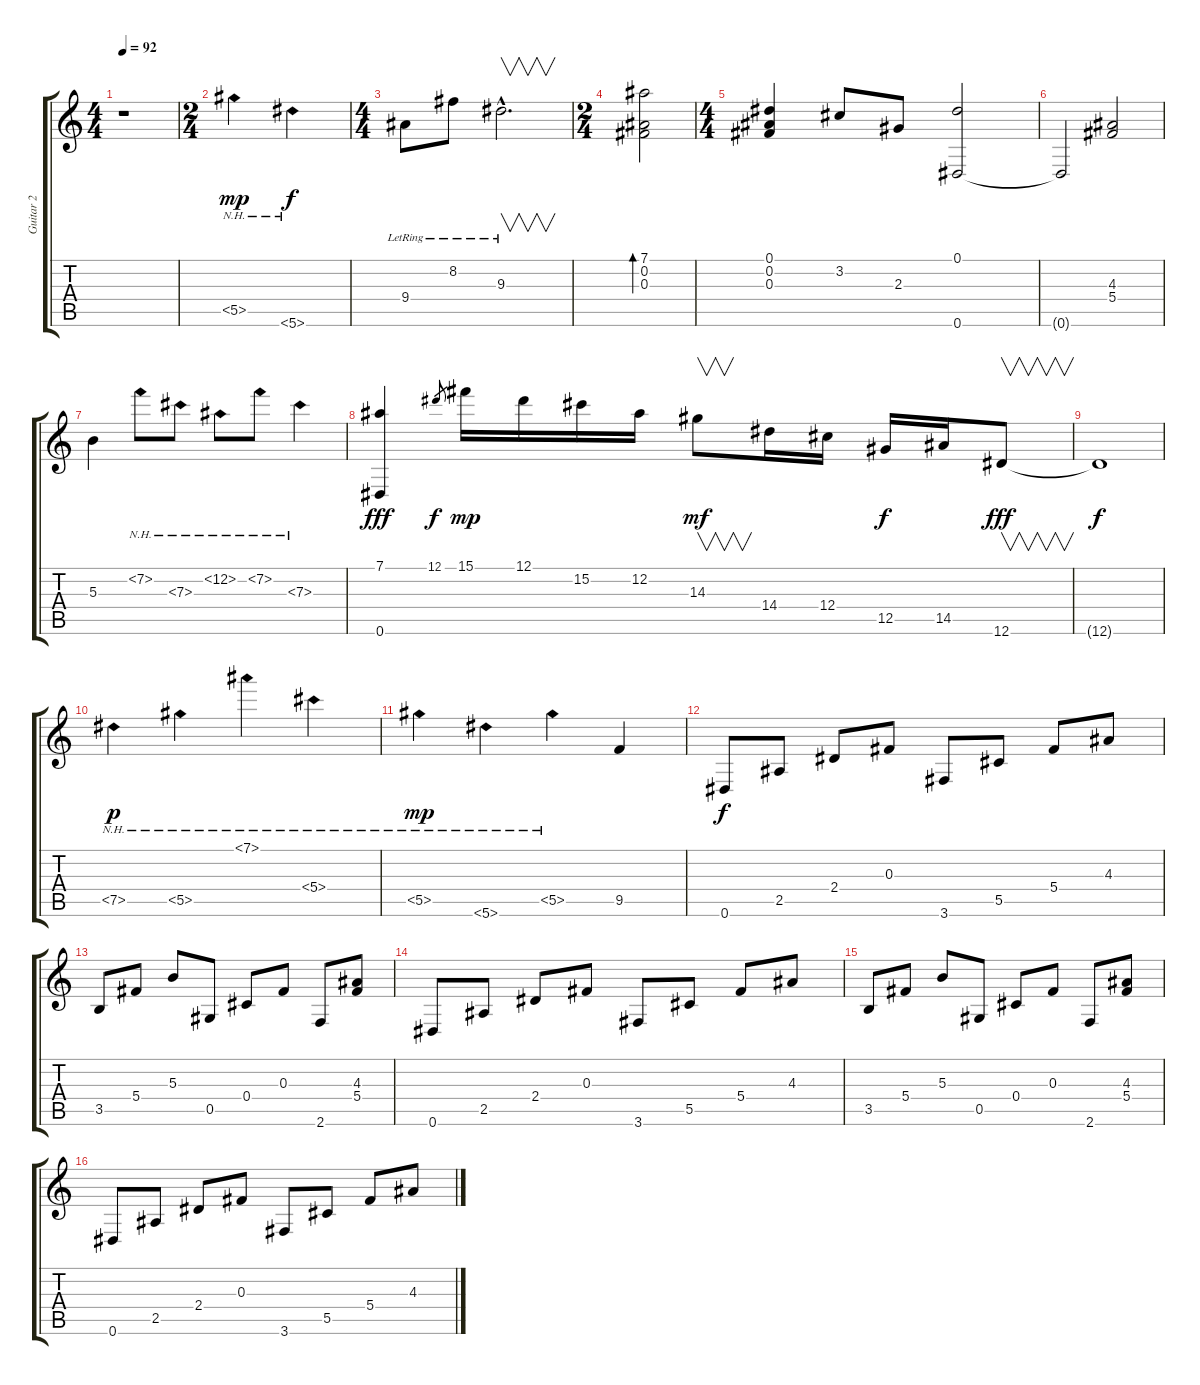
\track ("Guitar 2" "Guitar 2") {instrument electricguitarclean}
\staff {score tabs}
\tuning (Eb4 Bb3 Gb3 Db3 Ab2 Eb2) {hide}
\ts (4 4)
\tempo 92
\clef g2
\ks c
r.1{dy mp instrument electricguitarclean} |
\ts (2 4)
5.5{nh}.4 5.6{nh}.4{dy f} |
\ts (4 4)
9.4{lr}.8 8.2{lr}.8 9.3{hac lr}.2{v d} |
\ts (2 4)
(7.1 0.2 0.3).2{bd 480} |
\ts (4 4)
(0.1 0.2 0.3).4 3.2.8 2.3.8 (0.1 0.6).2 |
0.6{t}.2 (4.3 5.4).2 |
5.3.4 7.2{nh}.8 7.3{nh}.8 12.2{nh}.8 7.2{nh}.8 7.3{nh}.4 |
(7.1 0.6).4{dy fff} 12.1.8{gr dy f} 15.1.16{dy mp} 12.1.16 15.2.16 12.2.16 14.3.8{v dy mf} 14.4.16 12.4.16 12.5.16{dy f} 14.5.16 12.6.8{v dy fff} |
12.6{t}.1{dy f} |
7.5{nh}.4{dy p instrument distortionguitar} 5.5{nh}.4 7.1{nh}.4 5.4{nh}.4 |
5.5{nh}.4{dy mp} 5.6{nh}.4 5.5{nh}.4 9.5.4 |
0.6.8{dy f instrument electricguitarclean} 2.5.8 2.4.8 0.3.8 3.6.8 5.5.8 5.4.8 4.3.8 |
3.5.8 5.4.8 5.3.8 0.5.8 0.4.8 0.3.8 2.6.8 (4.3 5.4).8 |
0.6.8 2.5.8 2.4.8 0.3.8 3.6.8 5.5.8 5.4.8 4.3.8 |
3.5.8 5.4.8 5.3.8 0.5.8 0.4.8 0.3.8 2.6.8 (4.3 5.4).8 |
0.6.8{instrument electricguitarclean} 2.5.8 2.4.8 0.3.8 3.6.8 5.5.8 5.4.8 4.3.8
